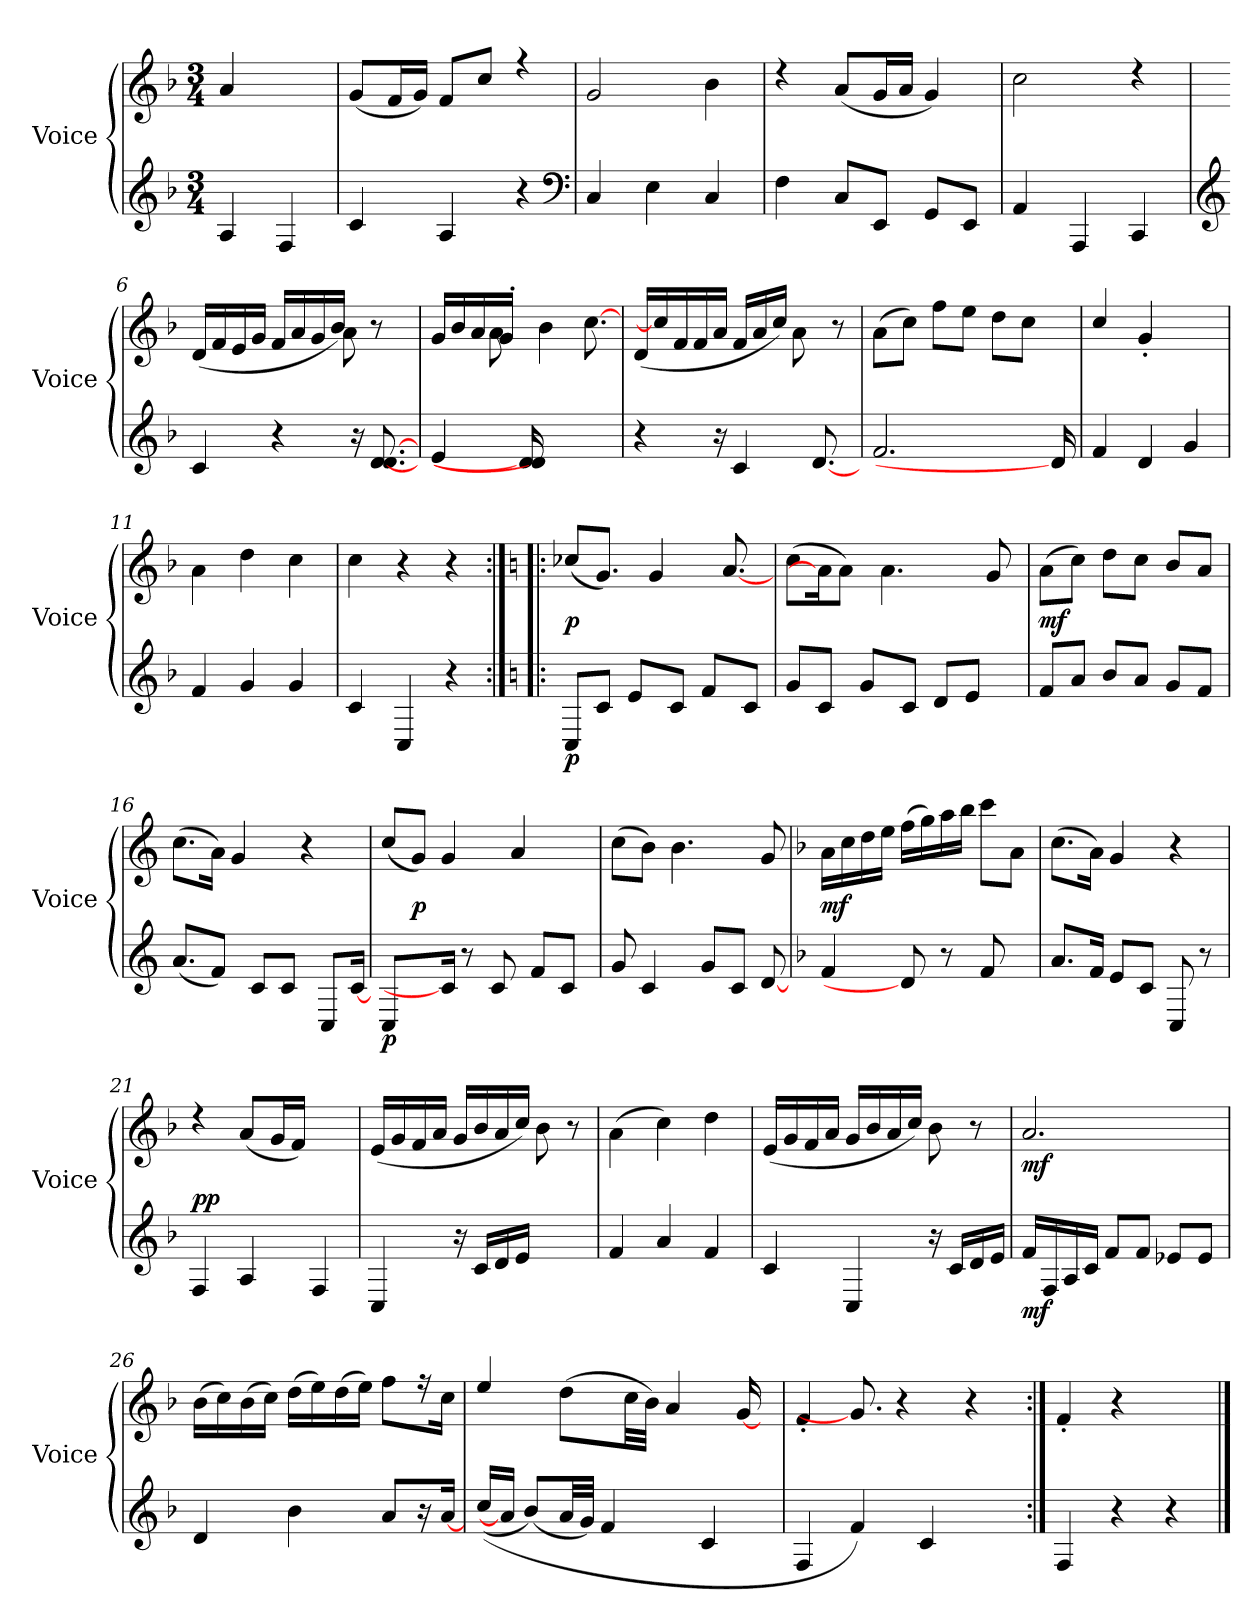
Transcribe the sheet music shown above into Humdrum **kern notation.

**kern	**dynam	**kern	**dynam
*part2	*part2	*part1	*part1
*staff2	*staff2	*staff1	*staff1
*I"Voice	*	*I"Voice	*
*I'Voice	*	*I'Voice	*
*clefG2	*	*clefG2	*
*k[b-]	*	*k[b-]	*
*M3/4	*	*M3/4	*
=1	=1	=1	=1
4A/	.	4a/	.
4F/	.	4ryy	.
=2	=2	=2	=2
4c/	.	(<8g/L	.
.	.	16f/L	.
.	.	16g/JJ)	.
4A/	.	8f/L	.
.	.	8cc/J	.
4r	.	4ree	.
*clefF4	*	*	*
=3	=3	=3	=3
4C/	.	2g/	.
4E\	.	.	.
4C/	.	4b-\	.
=4	=4	=4	=4
4F\	.	4rdd	.
8C/L	.	(<8a/L	.
8EE/J	.	16g/L	.
.	.	16a/JJ	.
8GG/L	.	4g/)	.
8EE/J	.	.	.
=5	=5	=5	=5
4AA/	.	2cc\	.
4AAA/	.	.	.
4CC/	.	4rdd	.
!!LO:LB:g=z
=6	=6	=6	=6
*clefG2	*	*	*
*	*	*^	*
4c/	.	(<16d/LL	4..ryy	.
.	.	16f/	.	.
.	.	16e/	.	.
.	.	16g/JJ	.	.
4r	.	16f/LL	.	.
.	.	16a/	.	.
.	.	16g/	.	.
.	.	16b-/JJ)	8a\	.
16ra	.	16ryy	.	.
[8.d/Z> [8.d/Z>	.	8.ryy	8r	.
.	.	.	16ryy	.
=7	=7	=7	=7	=7
4e/)	.	(>16g/LL	8.ryy	.
.	.	16b-/	.	.
.	.	16a/	.	.
.	.	16g'</JJ	(<8a\	.
16d/] 16d/]	.	2ryy	.	.
4..ryy	.	.	4b-\	.
.	.	.	[8.cc\	.
*	*	*v	*v	*
=8	=8	=8	=8
4r	.	(<16d/LL	.
.	.	16cc\]	.
.	.	16f/	.
.	.	16f/	.
16ra	.	16a/JJ	.
4c/	.	16f/LL	.
.	.	16a/	.
.	.	16cc/JJ)	.
.	.	8a\	.
[8.d/	.	.	.
.	.	8r	.
=9	=9	=9	=9
2.f/	.	(>8a\L	.
.	.	8cc\J)	.
.	.	8ff\L	.
.	.	8ee\J	.
.	.	8dd\L	.
.	.	8cc\J	.
16d/]	.	16ryy	.
=10	=10	=10	=10
4f/	.	4cc/	.
4d/	.	4g'</	.
4g/	.	4ryy	.
=11	=11	=11	=11
4f/	.	4a\	.
4g/	.	4dd\	.
4g/	.	4cc\	.
=12	=12	=12	=12
4c/	.	4cc\	.
4C/	.	4r	.
4r	.	4r	.
!!LO:LB:g=z
=13:|!|:	=13:|!|:	=13:|!|:	=13:|!|:
*k[]	*	*k[]	*
!	!LO:DY:b	!	!LO:DY:b
8C/L	p	(<8cc-X/L	p
8c/J	.	8.g/J)	.
8e/L	.	.	.
.	.	4g/	.
8c/J	.	.	.
8f/L	.	.	.
.	.	[8.a/	.
8c/J	.	.	.
=14	=14	=14	=14
8g/L	.	(>8cc\L	.
8c/J	.	16a/]	.
.	.	8a\J)	.
8g/L	.	.	.
.	.	4.a\	.
8c/J	.	.	.
8d/L	.	.	.
8e/J	.	.	.
.	.	8g/	.
16ryy	.	.	.
=15	=15	=15	=15
!	!	!	!LO:DY:b
8f/L	.	(>8a\L	mf
8a/J)	.	8cc\J)	.
8b/L	.	8dd\L	.
8a/J	.	8cc\J	.
8g/L	.	8b/L	.
8f/J	.	8a/J	.
=16	=16	=16	=16
(<8.a/L	.	(>8.cc\L	.
8f/J)	.	16a\Jk)	.
.	.	4g/	.
8c/L	.	.	.
8c/J	.	.	.
.	.	4r	.
8C/L	.	.	.
[16c/J	.	.	.
=17	=17	=17	=17
!	!LO:DY:b	!	!
4C/	p	(<8cc/L	.
!	!	!	!LO:DY:b
.	.	8g/J)	p
16c/J]	.	4g/	.
8r	.	.	.
8c/	.	.	.
.	.	4a/	.
8f/L	.	.	.
8c/J	.	.	.
.	.	16ryy	.
=18	=18	=18	=18
8g/	.	(>8cc\L	.
4c/	.	8b\J)	.
.	.	4.b\	.
8g/L	.	.	.
8c/J	.	.	.
[8d/	.	8g/	.
!!LO:LB:g=z
=19	=19	=19	=19
*k[b-]	*	*k[b-]	*
!	!	!	!LO:DY:b
4f/	.	16a\LL	mf
.	.	16cc\	.
.	.	16dd\	.
.	.	16ee\JJ	.
8d/]	.	(>16ff\LL	.
.	.	16gg\)	.
8r	.	16aa\	.
.	.	16bb-\JJ	.
8f/	.	8ccc\L	.
8ryy	.	8a\J	.
=20	=20	=20	=20
8.a/L	.	(>8.cc\L	.
16f/Jk	.	16a\Jk)	.
8e/L	.	4g/	.
8c/J	.	.	.
8C/	.	4r	.
8r	.	.	.
=21	=21	=21	=21
!	!LO:DY:a	!	!
!	!LO:DY:n=1:b	!	!
4F/	p p	4rdd	.
4A/	.	(<8a/L	.
.	.	16g/L	.
.	.	16f/JJ)	.
4F/	.	4ryy	.
=22	=22	=22	=22
4C/	.	(<16e/LL	.
.	.	16g/	.
.	.	16f/	.
.	.	16a/JJ	.
16ra	.	16g/LL	.
16c/LL	.	16b-/	.
16d/	.	16a/	.
16e/JJ	.	16cc/JJ)	.
4ryy	.	8b-\	.
.	.	8r	.
=23	=23	=23	=23
4f/	.	(>4a\	.
4a/	.	4cc\)	.
4f/	.	4dd\	.
!!LO:LB:g=z
=24	=24	=24	=24
4c/	.	(<16e/LL	.
.	.	16g/	.
.	.	16f/	.
.	.	16a/JJ	.
4C/	.	16g/LL	.
.	.	16b-/	.
.	.	16a/	.
.	.	16cc/JJ)	.
16ra	.	8b-\	.
16c/LL	.	.	.
16d/	.	8r	.
16e/JJ	.	.	.
=25	=25	=25	=25
!	!LO:DY:b	!	!LO:DY:b
16f/LL	mf	2.a/	mf
16F/	.	.	.
16A/	.	.	.
16c/JJ	.	.	.
8f/L	.	.	.
8f/J	.	.	.
8e-X/L	.	.	.
8e-/J	.	.	.
=26	=26	=26	=26
4d/	.	(>16b-\LL	.
.	.	16cc\)	.
.	.	(>16b-\	.
.	.	16cc\JJ)	.
4b-\	.	(>16dd\LL	.
.	.	16ee\)	.
.	.	(>16dd\	.
.	.	16ee\JJ)	.
8a/L	.	8ff\L	.
16ra	.	16ree	.
[16a/J	.	16cc\Jk	.
=27	=27	=27	=27
(>(<16cc/	.	4ee/	.
16a/J]	.	.	.
(<8b-/L)	.	.	.
32a/LL	.	(>8dd\L	.
32g/JJJ)	.	.	.
4f/	.	.	.
.	.	32cc\LL	.
.	.	32b-\JJJ)	.
.	.	4a/	.
4c/	.	.	.
.	.	[16g/	.
.	.	16ryy	.
=28	=28	=28	=28
4F/	.	4f'>/	.
4f/)	.	8.g/]	.
.	.	4r	.
4c/	.	.	.
.	.	4r	.
8.ryy	.	.	.
=29:|!	=29:|!	=29:|!	=29:|!
4F/	.	4f'>/	.
4r	.	4r	.
4r	.	4ryy	.
==	==	==	==
*-	*-	*-	*-
